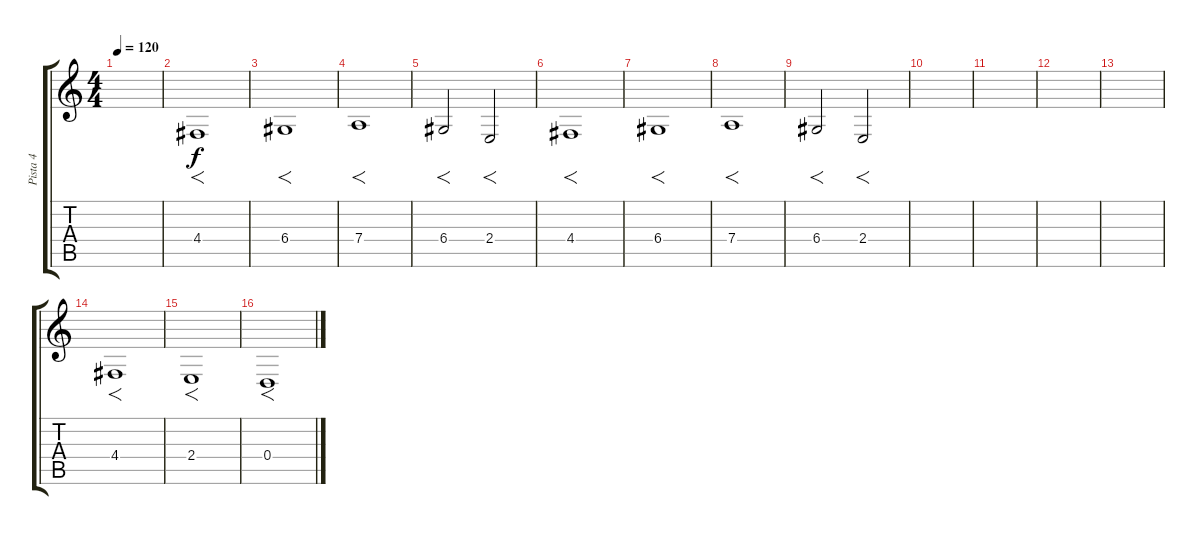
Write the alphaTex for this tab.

\track ("Pista 4" "Pista 4") {instrument cello}
\staff {score tabs}
\tuning (E4 B3 G3 D3 A2 E2) {hide}
\ts (4 4)
\tempo 120
\clef g2
\ks c
|
4.4.1{f} |
6.4.1{f} |
7.4.1{f} |
6.4.2{f} 2.4.2{f} |
4.4.1{f} |
6.4.1{f} |
7.4.1{f} |
6.4.2{f} 2.4.2{f} |
|
|
|
|
4.4.1{f} |
2.4.1{f} |
0.4.1{f}
